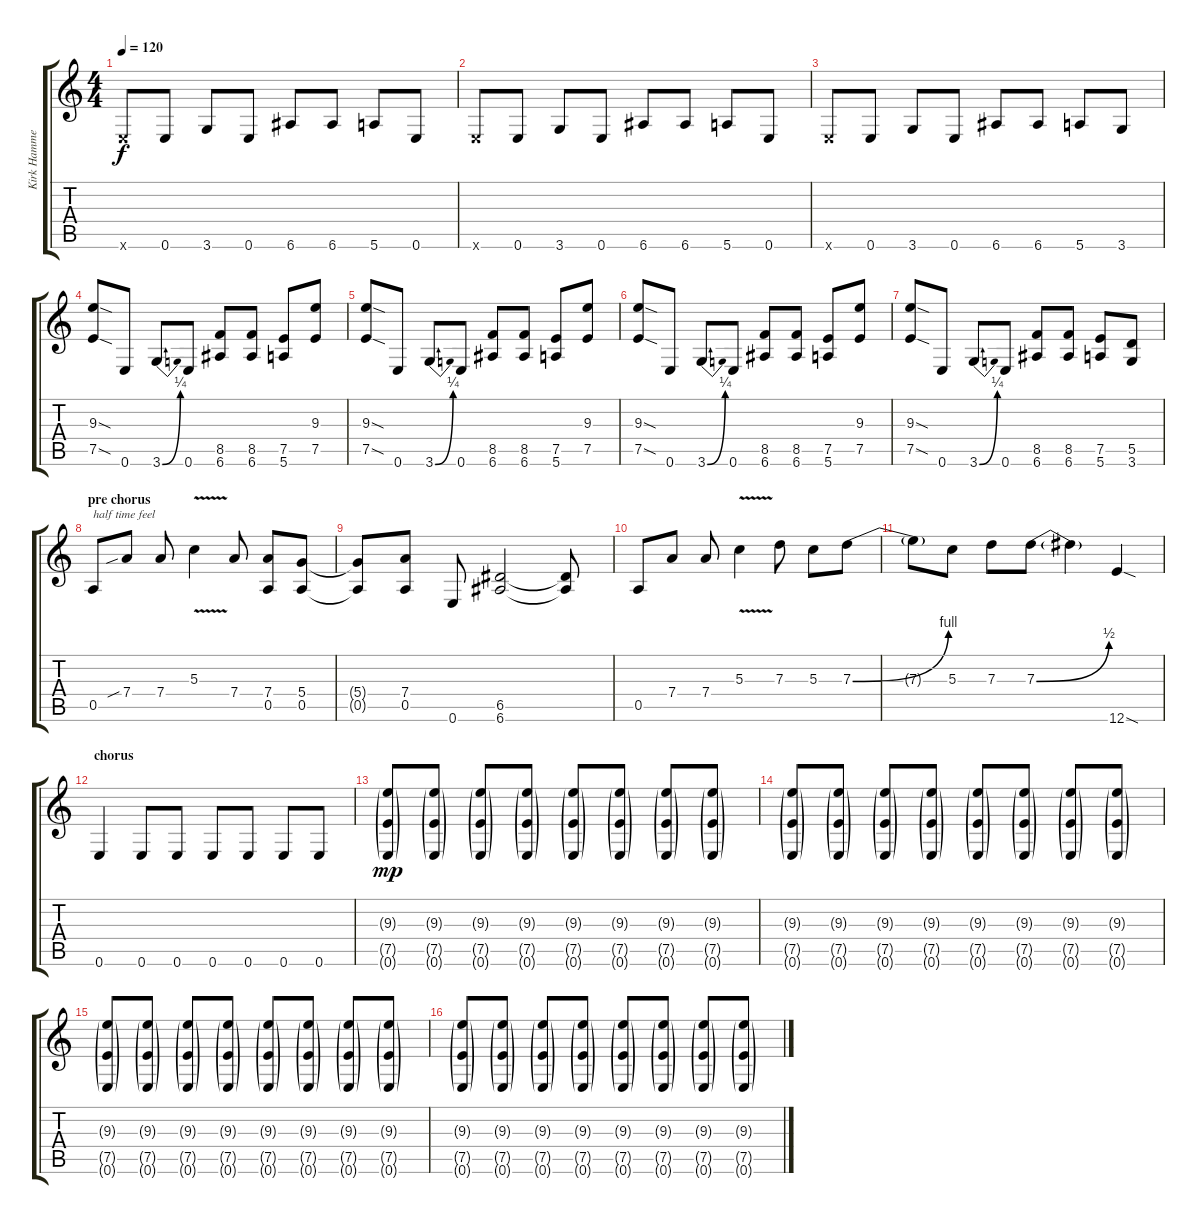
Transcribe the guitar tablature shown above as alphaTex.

\track ("Kirk Hammett" "Kirk Hamme") {instrument distortionguitar}
\staff {score tabs}
\tuning (E4 B3 G3 D3 A2 E2) {hide}
\ts (4 4)
\tempo 120
\clef g2
\ks c
0.6{x}.8{dy f} 0.6.8 3.6.8 0.6.8 6.6.8 6.6.8 5.6.8 0.6.8 |
0.6{x}.8 0.6.8 3.6.8 0.6.8 6.6.8 6.6.8 5.6.8 0.6.8 |
0.6{x}.8 0.6.8 3.6.8 0.6.8 6.6.8 6.6.8 5.6.8 3.6.8 |
(9.3{sod} 7.5{sod}).8 0.6.8 3.6{be (bend 0 0 60 1)}.8 0.6.8 (8.5 6.6).8 (8.5 6.6).8 (7.5 5.6).8 (9.3 7.5).8 |
(9.3{sod} 7.5{sod}).8 0.6.8 3.6{be (bend 0 0 60 1)}.8 0.6.8 (8.5 6.6).8 (8.5 6.6).8 (7.5 5.6).8 (9.3 7.5).8 |
(9.3{sod} 7.5{sod}).8 0.6.8 3.6{be (bend 0 0 60 1)}.8 0.6.8 (8.5 6.6).8 (8.5 6.6).8 (7.5 5.6).8 (9.3 7.5).8 |
(9.3{sod} 7.5{sod}).8 0.6.8 3.6{be (bend 0 0 60 1)}.8 0.6.8 (8.5 6.6).8 (8.5 6.6).8 (7.5 5.6).8 (5.5 3.6).8 |
\section ("" "pre chorus")
0.5.8{txt "half time feel"} 7.4{sib}.8 7.4.8 5.3{v}.4 7.4.8 (7.4 0.5).8 (5.4 0.5).8 |
(5.4{t} 0.5{t}).8 (7.4 0.5).8 0.6.8 (6.5 6.6).2 (6.5{t} 6.6{t}).8 |
0.5.8 7.4.8 7.4.8 5.3{v}.4 7.3.8 5.3.8 7.3{be (bend 0 0 60 4)}.8 |
7.3{t}.8 5.3.8 7.3.8 7.3{be (bend 0 0 60 2)}.8 7.3{t}.4 12.6{sod}.4 |
\section ("" "chorus")
0.6.4 0.6.8 0.6.8 0.6.8 0.6.8 0.6.8 0.6.8 |
(9.3{g} 7.5{g} 0.6{g}).8{dy mp} (9.3{g} 7.5{g} 0.6{g}).8 (9.3{g} 7.5{g} 0.6{g}).8 (9.3{g} 7.5{g} 0.6{g}).8 (9.3{g} 7.5{g} 0.6{g}).8 (9.3{g} 7.5{g} 0.6{g}).8 (9.3{g} 7.5{g} 0.6{g}).8 (9.3{g} 7.5{g} 0.6{g}).8 |
(9.3{g} 7.5{g} 0.6{g}).8 (9.3{g} 7.5{g} 0.6{g}).8 (9.3{g} 7.5{g} 0.6{g}).8 (9.3{g} 7.5{g} 0.6{g}).8 (9.3{g} 7.5{g} 0.6{g}).8 (9.3{g} 7.5{g} 0.6{g}).8 (9.3{g} 7.5{g} 0.6{g}).8 (9.3{g} 7.5{g} 0.6{g}).8 |
(9.3{g} 7.5{g} 0.6{g}).8 (9.3{g} 7.5{g} 0.6{g}).8 (9.3{g} 7.5{g} 0.6{g}).8 (9.3{g} 7.5{g} 0.6{g}).8 (9.3{g} 7.5{g} 0.6{g}).8 (9.3{g} 7.5{g} 0.6{g}).8 (9.3{g} 7.5{g} 0.6{g}).8 (9.3{g} 7.5{g} 0.6{g}).8 |
(9.3{g} 7.5{g} 0.6{g}).8 (9.3{g} 7.5{g} 0.6{g}).8 (9.3{g} 7.5{g} 0.6{g}).8 (9.3{g} 7.5{g} 0.6{g}).8 (9.3{g} 7.5{g} 0.6{g}).8 (9.3{g} 7.5{g} 0.6{g}).8 (9.3{g} 7.5{g} 0.6{g}).8 (9.3{g} 7.5{g} 0.6{g}).8
